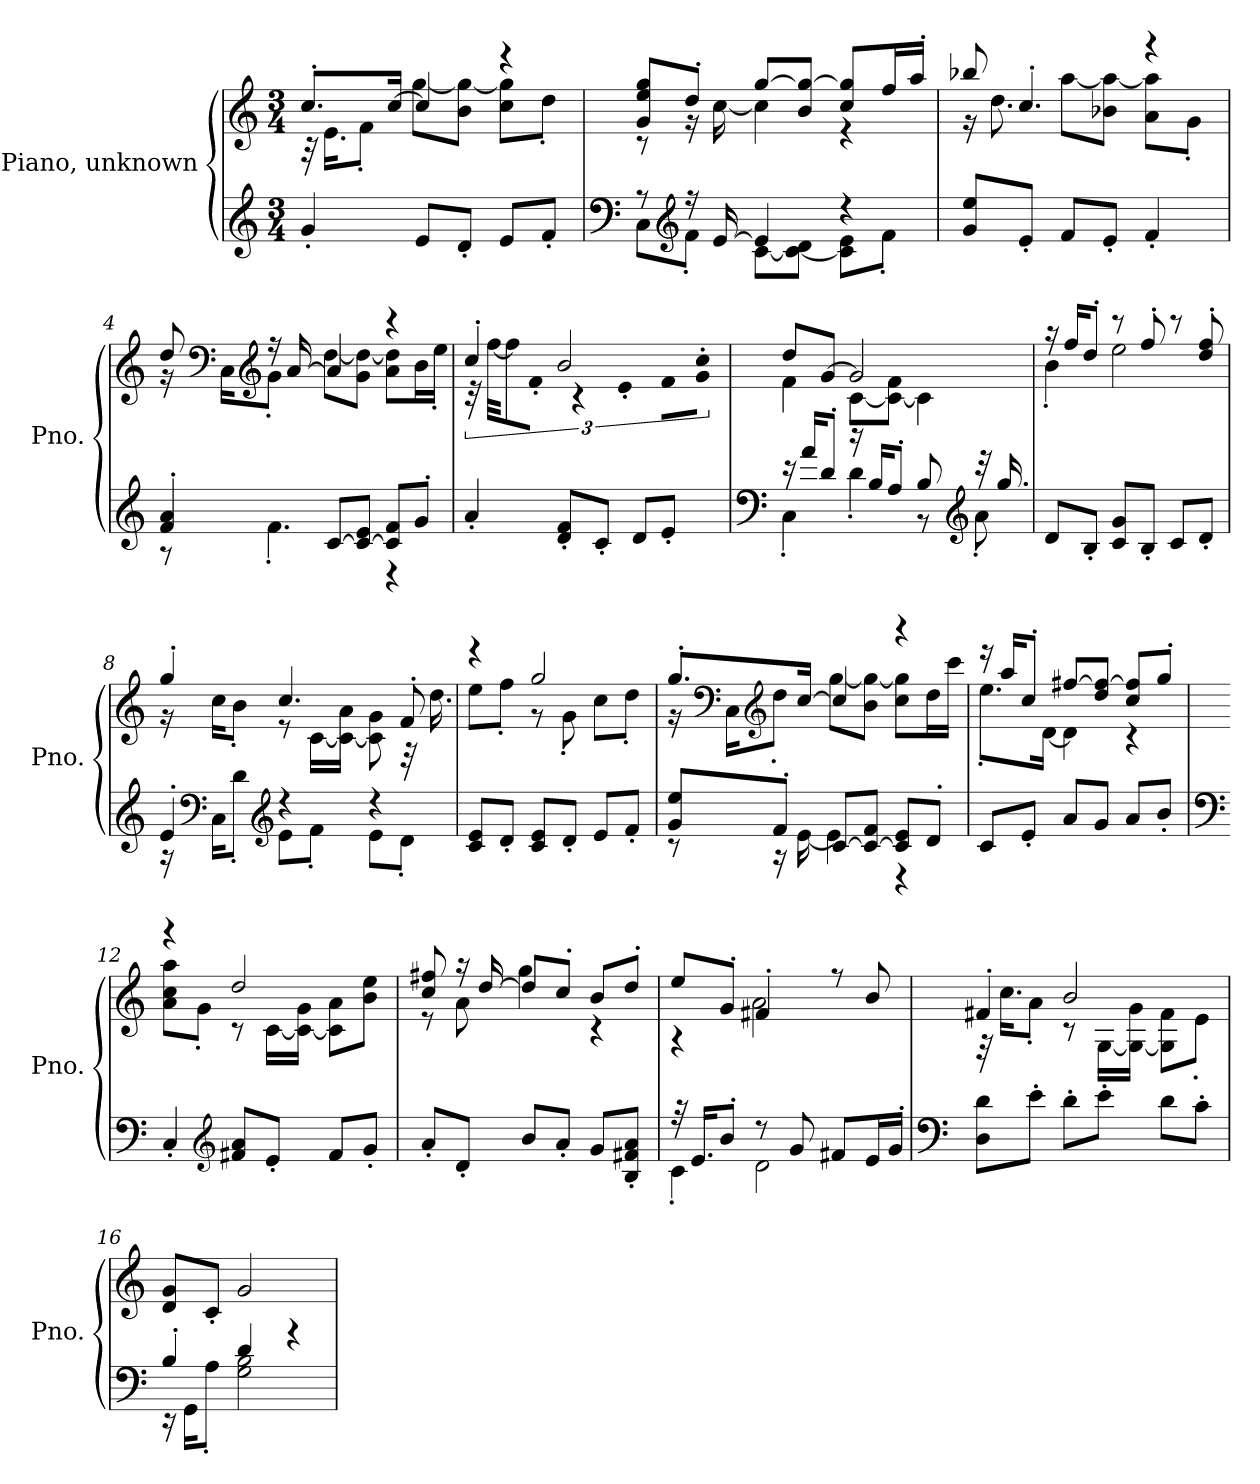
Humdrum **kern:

**kern	**kern
*part1	*part1
*staff2	*staff1
*I"Piano, unknown	*
*I'Pno.	*
*clefG2	*clefG2
*k[]	*k[]
*M3/4	*M3/4
*MM120	*MM120
=1	=1
*	*^
4g'/	8.cc'/L	32r
.	.	16.e\KL
.	.	8f'\J
.	[16cc/Jk	.
8e/L	4cc/]	[8gg\L
8d'/J	.	8b\ 8gg\_J
8e/L	4r	8cc\ 8gg\]L
8f'/J	.	8dd'\J
=2	=2	=2
*clefF4	*	*
*^	*	*
8r	8C\L	8g/ 8ee/ 8gg/L	8r
*clefG2	*	*	*
16r	8f'\J	8dd'/J	16r
[16e/	.	.	[16cc\
4e/]	[8c\L	[8gg/L	4cc\]
.	8c\_ 8d\J	8b/ 8gg/_J	.
4r	8c\] 8e\L	8cc/ 8gg/]L	4r
.	8f'\J	16ff/L	.
.	.	16aa'/JJ	.
*v	*v	*	*
=3	=3	=3
8g/ 8ee/L	8bb-X/	16r
.	.	8.dd\
8e'/J	4.cc'/	.
8f/L	.	[8aa\L
8e'/J	.	8b-X\ 8aa\_J
4f'/	4r	8a\ 8aa\]L
.	.	8g'\J
!!LO:LB:g=z	!!
=4	=4	=4
*^	*	*
4f/' 4a/'	8r	8dd/	16r
*	*	*clefF4	*
.	.	.	16C\KL
*	*	*clefG2	*
.	4.f'\	16r	8g'\J
.	.	[16a/	.
[8c/L	.	4a/]	[8dd\L
8c/_ 8e/J	.	.	8g\ 8dd\_J
8c/] 8f/L	4r	4r	8a\ 8dd\]L
8g'/J	.	.	16b\L
.	.	.	16ee'\JJ
*v	*v	*	*
=5	=5	=5
4a'/	4cc'/	48r
.	.	[48ff\KKL
.	.	12ff\]
.	.	8f'\J
8d/' 8f/'L	2b/	8r
8c'/J	.	8e'\
8d/L	.	8f\L
8e'/J	.	8g\' 8cc\'J
=6	=6	=6
*clefF4	*	*
*^	*	*
16r	4C'\	8dd/L	4f\
16a/KL	.	.	.
8d'/J	.	[8g/J	.
16r	4d'\	2g/]	[8c\L
16B/KL	.	.	.
8A'/J	.	.	8c\_ 8f\J
8B/	8r	.	4c\]
*clefG2	*	*	*
32r	8a'\	.	.
16.gg/	.	.	.
*v	*v	*	*
!!LO:LB:g=z	!!
=7	=7	=7
8d/L	16r	4b'\
.	16ff/KL	.
8B'/J	8dd'/J	.
8c/ 8g/L	8r	2ee\
8B'/J	8ff'/	.
8c/L	8r	.
8d'/J	8dd/' 8ff/'	.
=8	=8	=8
*^	*	*
4e'/	16r	4gg'/	16r
*clefF4	*	*	*
.	16C\KL	.	16cc\KL
.	8d'\J	.	8b'\J
*clefG2	*	*	*
4r	8e\L	4.cc/	8r
.	8f'\J	.	[16c\LL
.	.	.	16c\_ 16a\JJ
4r	8e\L	.	8c\] 8g\
.	8d'\J	8f'/	32r
.	.	.	16.dd\
*v	*v	*	*
=9	=9	=9
8c/ 8e/L	4r	8ee\L
8d'/J	.	8ff'\J
8c/ 8e/L	2gg/	8r
8d'/J	.	8g'\
8e/L	.	8cc\L
8f'/J	.	8dd'\J
!!LO:LB:g=z	!!
=10	=10	=10
*^	*	*
8g/ 8ee/L	8r	8.gg'/L	16r
*	*	*clefF4	*
.	.	.	16C\KL
*	*	*clefG2	*
8f'/J	16r	.	8dd'\J
.	[16e\	[16cc/Jk	.
[8c/L	4e\]	4cc/]	[8gg\L
8c/_ 8f/J	.	.	8b\ 8gg\_J
8c/] 8e/L	4r	4r	8cc\ 8gg\]L
8d'/J	.	.	16dd\L
.	.	.	16ccc\JJ
*v	*v	*	*
=11	=11	=11
8c/L	16r	8.ee'\L
.	16aa/KL	.
8e'/J	8cc'/J	.
.	.	[16d\Jk
8a/L	[8ff#X/L	4d\]
8g/J	8dd/ 8ff#/_J	.
8a/L	8cc/ 8ff#/]L	4r
8b'/J	8gg'/J	.
=12	=12	=12
*clefF4	*	*
4C'/	4r	8a\ 8cc\ 8aa\L
.	.	8g'\J
*clefG2	*	*
8f#X/ 8a/L	2dd/	8r
8e'/J	.	[16c\LL
.	.	16c\_ 16g\JJ
8f#/L	.	8c\] 8a\L
8g'/J	.	8b\ 8ee\J
!!LO:LB:g=z	!!
=13	=13	=13
8a'/L	8cc/ 8ff#X/	8r
8d'/J	16r	8a\
.	[16dd/	.
8b/L	8dd/L]	4gg\
8a'/J	8cc'/J	.
8g/L	8b/L	4r
8B/' 8f#X/' 8a/'J	8dd'/J	.
=14	=14	=14
*^	*	*
32r	4c'\	8ee/L	4r
16.e/KL	.	.	.
8b'/J	.	8g'/J	.
8r	2d\	4f#X'/	2a\
8g/	.	.	.
8f#X/L	.	8r	.
16e/L	.	8b/	.
16g'/JJ	.	.	.
*v	*v	*	*
=15	=15	=15
*clefF4	*	*
8D\ 8d\L	4f#X'/	32r
.	.	16.cc\KL
8e'\J	.	8a'\J
8d'\L	2b/	8r
8e'\J	.	[16G\LL
.	.	16G\_ 16g\JJ
8d\L	.	8G\] 8f#\L
8c'\J	.	8e'\J
*	*v	*v
=16	=16
*^	*
4B'/	16r	8d/ 8g/L
.	16GG\KL	.
.	8A'\J	8c'/J
4d/	2G\ 2B\	2g/
4r	.	.
*v	*v	*
=	=
*-	*-
